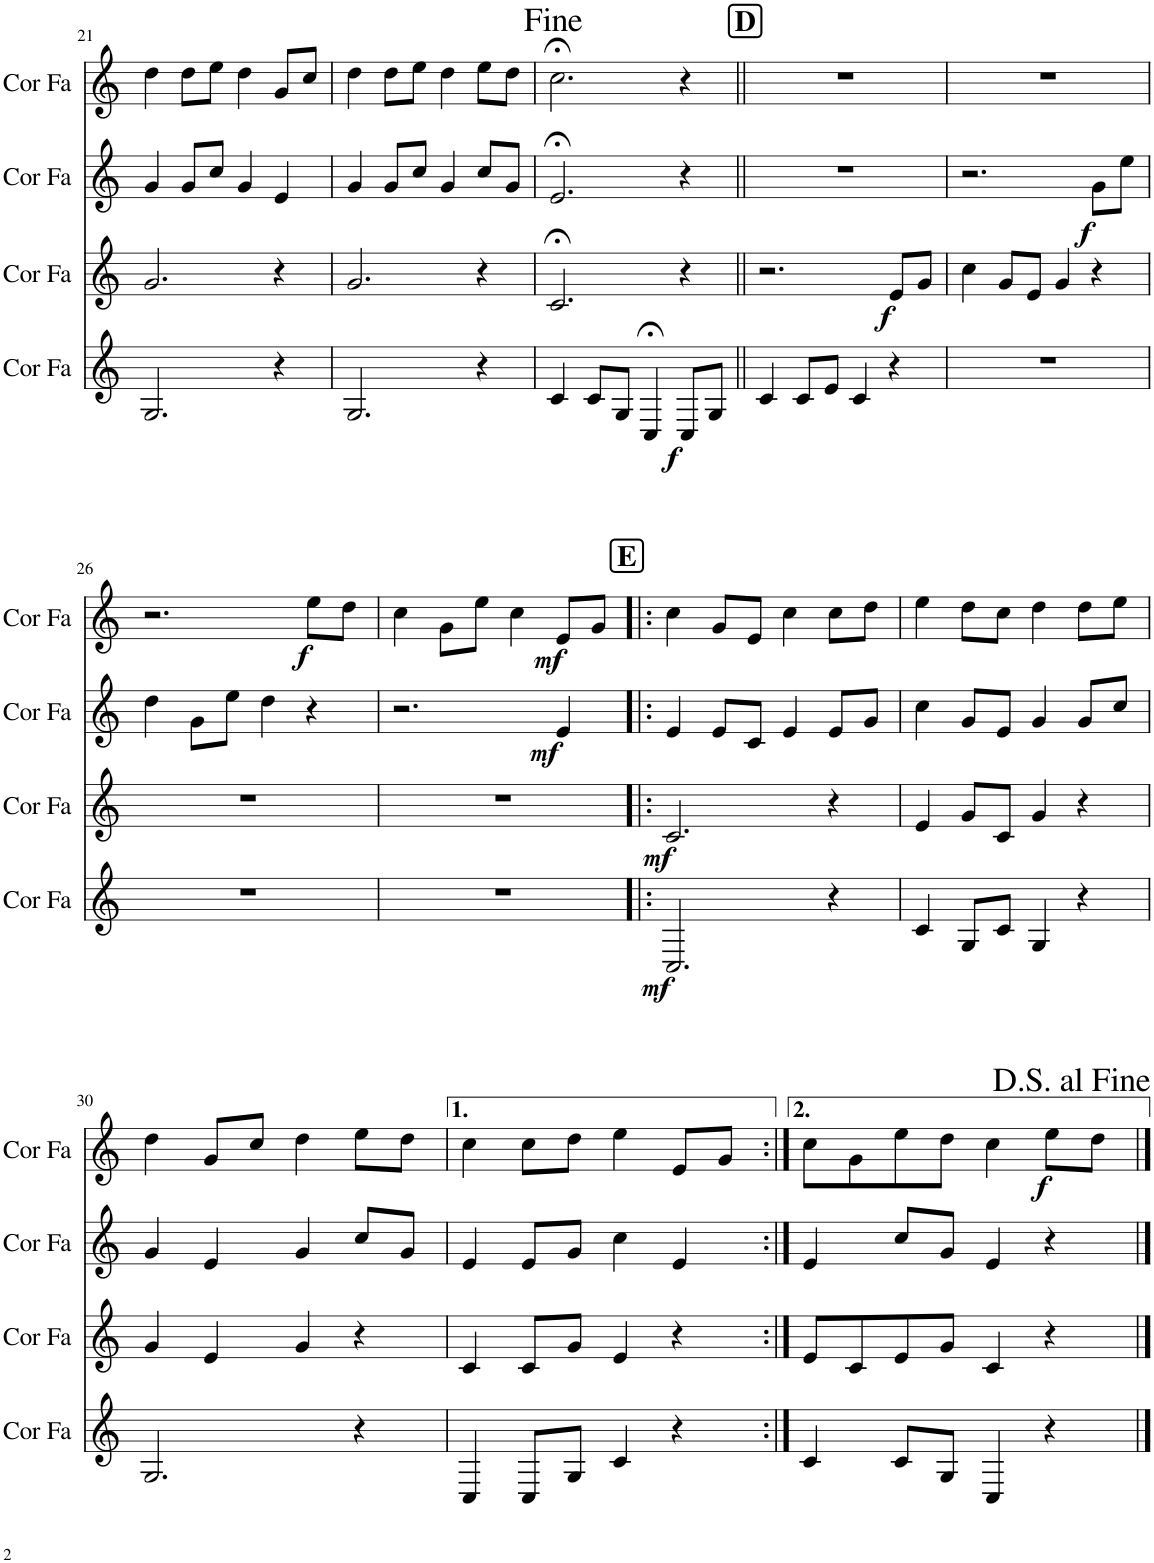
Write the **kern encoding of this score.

**kern	**dynam	**kern	**dynam	**kern	**dynam	**kern	**dynam
*part4	*part4	*part3	*part3	*part2	*part2	*part1	*part1
*staff4	*staff4	*staff3	*staff3	*staff2	*staff2	*staff1	*staff1
*I"Cor en Fa	*	*I"Cor en Fa	*	*I"Cor en Fa	*	*I"Cor en Fa	*
*I'Cor Fa	*	*I'Cor Fa	*	*I'Cor Fa	*	*I'Cor Fa	*
!!LO:PB:g=z
*clefG2	*	*clefG2	*	*clefG2	*	*clefG2	*
*Trd4c7	*	*Trd4c7	*	*Trd4c7	*	*Trd4c7	*
*k[]	*	*k[]	*	*k[]	*	*k[]	*
*M4/4	*	*M4/4	*	*M4/4	*	*M4/4	*
=21	=21	=21	=21	=21	=21	=21	=21
2.G/	.	2.g/	.	4g/	.	4dd\	.
.	.	.	.	8g/L	.	8dd\L	.
.	.	.	.	8cc/J	.	8ee\J	.
.	.	.	.	4g/	.	4dd\	.
4r	.	4r	.	4e/	.	8g/L	.
.	.	.	.	.	.	8cc/J	.
=22	=22	=22	=22	=22	=22	=22	=22
2.G/	.	2.g/	.	4g/	.	4dd\	.
.	.	.	.	8g/L	.	8dd\L	.
.	.	.	.	8cc/J	.	8ee\J	.
.	.	.	.	4g/	.	4dd\	.
4r	.	4r	.	8cc/L	.	8ee\L	.
.	.	.	.	8g/J	.	8dd\J	.
=23	=23	=23	=23	=23	=23	=23	=23
4c/	.	2.c;</	.	2.e;</	.	2.cc;<\	.
8c/L	.	.	.	.	.	.	.
8G/J	.	.	.	.	.	.	.
4C;</	.	.	.	.	.	.	.
!	!LO:DY:b	!	!	!	!	!	!
8C/L	f	4r	.	4r	.	4r	.
8G/J	.	.	.	.	.	.	.
!!LO:REH:place=s1:a:B:cj:fs=14:t=D
=24||	=24||	=24||	=24||	=24||	=24||	=24||	=24||
4c/	.	2.r	.	1r	.	1r	.
8c/L	.	.	.	.	.	.	.
8e/J	.	.	.	.	.	.	.
4c/	.	.	.	.	.	.	.
!	!	!	!LO:DY:b	!	!	!	!
4r	.	8e/L	f	.	.	.	.
.	.	8g/J	.	.	.	.	.
=25	=25	=25	=25	=25	=25	=25	=25
1r	.	4cc\	.	2.r	.	1r	.
.	.	8g/L	.	.	.	.	.
.	.	8e/J	.	.	.	.	.
.	.	4g/	.	.	.	.	.
!	!	!	!	!	!LO:DY:b	!	!
.	.	4r	.	8g\L	f	.	.
.	.	.	.	8ee\J	.	.	.
!!LO:LB:g=z
=26	=26	=26	=26	=26	=26	=26	=26
1r	.	1r	.	4dd\	.	2.r	.
.	.	.	.	8g\L	.	.	.
.	.	.	.	8ee\J	.	.	.
.	.	.	.	4dd\	.	.	.
!	!	!	!	!	!	!	!LO:DY:b
.	.	.	.	4r	.	8ee\L	f
.	.	.	.	.	.	8dd\J	.
=27	=27	=27	=27	=27	=27	=27	=27
1r	.	1r	.	2.r	.	4cc\	.
.	.	.	.	.	.	8g\L	.
.	.	.	.	.	.	8ee\J	.
.	.	.	.	.	.	4cc\	.
!	!	!	!	!	!LO:DY:b	!	!LO:DY:b
.	.	.	.	4e/	mf	8e/L	mf
.	.	.	.	.	.	8g/J	.
!!LO:REH:place=s1:a:B:cj:fs=14:t=E
=28!|:	=28!|:	=28!|:	=28!|:	=28!|:	=28!|:	=28!|:	=28!|:
!	!LO:DY:b	!	!LO:DY:b	!	!	!	!
2.C/	mf	2.c/	mf	4e/	.	4cc\	.
.	.	.	.	8e/L	.	8g/L	.
.	.	.	.	8c/J	.	8e/J	.
.	.	.	.	4e/	.	4cc\	.
4r	.	4r	.	8e/L	.	8cc\L	.
.	.	.	.	8g/J	.	8dd\J	.
=29	=29	=29	=29	=29	=29	=29	=29
4c/	.	4e/	.	4cc\	.	4ee\	.
8G/L	.	8g/L	.	8g/L	.	8dd\L	.
8c/J	.	8c/J	.	8e/J	.	8cc\J	.
4G/	.	4g/	.	4g/	.	4dd\	.
4r	.	4r	.	8g/L	.	8dd\L	.
.	.	.	.	8cc/J	.	8ee\J	.
!!LO:LB:g=z
=30	=30	=30	=30	=30	=30	=30	=30
2.G/	.	4g/	.	4g/	.	4dd\	.
.	.	4e/	.	4e/	.	8g/L	.
.	.	.	.	.	.	8cc/J	.
.	.	4g/	.	4g/	.	4dd\	.
4r	.	4r	.	8cc/L	.	8ee\L	.
.	.	.	.	8g/J	.	8dd\J	.
=31	=31	=31	=31	=31	=31	=31	=31
4C/	.	4c/	.	4e/	.	4cc\	.
8C/L	.	8c/L	.	8e/L	.	8cc\L	.
8G/J	.	8g/J	.	8g/J	.	8dd\J	.
4c/	.	4e/	.	4cc\	.	4ee\	.
4r	.	4r	.	4e/	.	8e/L	.
.	.	.	.	.	.	8g/J	.
=32:|!	=32:|!	=32:|!	=32:|!	=32:|!	=32:|!	=32:|!	=32:|!
4c/	.	8e/L	.	4e/	.	8cc\L	.
.	.	8c/	.	.	.	8g\	.
8c/L	.	8e/	.	8cc/L	.	8ee\	.
8G/J	.	8g/J	.	8g/J	.	8dd\J	.
4C/	.	4c/	.	4e/	.	4cc\	.
!	!	!	!	!	!	!	!LO:DY:b
4r	.	4r	.	4r	.	8ee\L	f
.	.	.	.	.	.	8dd\J	.
==	==	==	==	==	==	==	==
*-	*-	*-	*-	*-	*-	*-	*-
